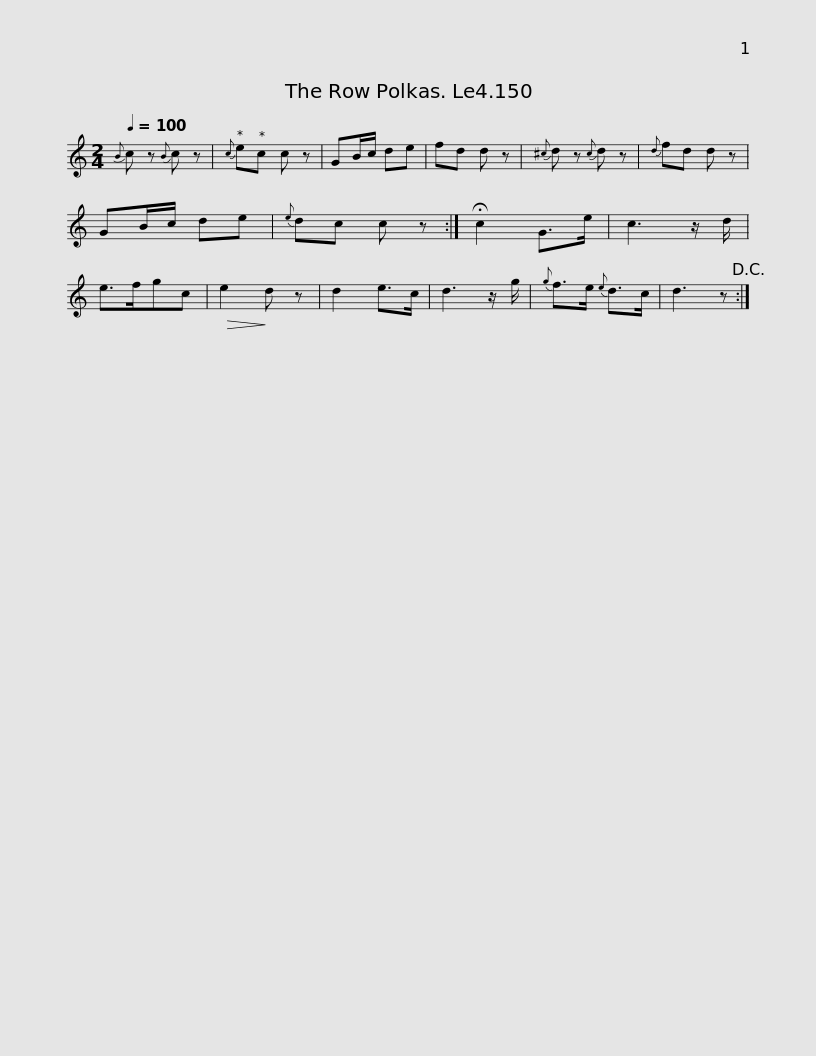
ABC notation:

X:1
L:1/8
Q:1/4=100
M:2/4
I:linebreak $
K:C
V:1 treble
V:1
{B} c z{B} c z |{c} ec c z | GB/c/ de | fd d z |{^c} d z{c} d z | %5
{d} fd d z | GB/c/ de |{e} dc c z :| !fermata!c2 G>e |$ c3 z/ d/ | %10
 e>fgc |!>(! e2!>)! d z | d2 e>c | d3 z/ g/ |{g} f>e{e} d>c | %15
 d3 z!D.C.! :| %16
